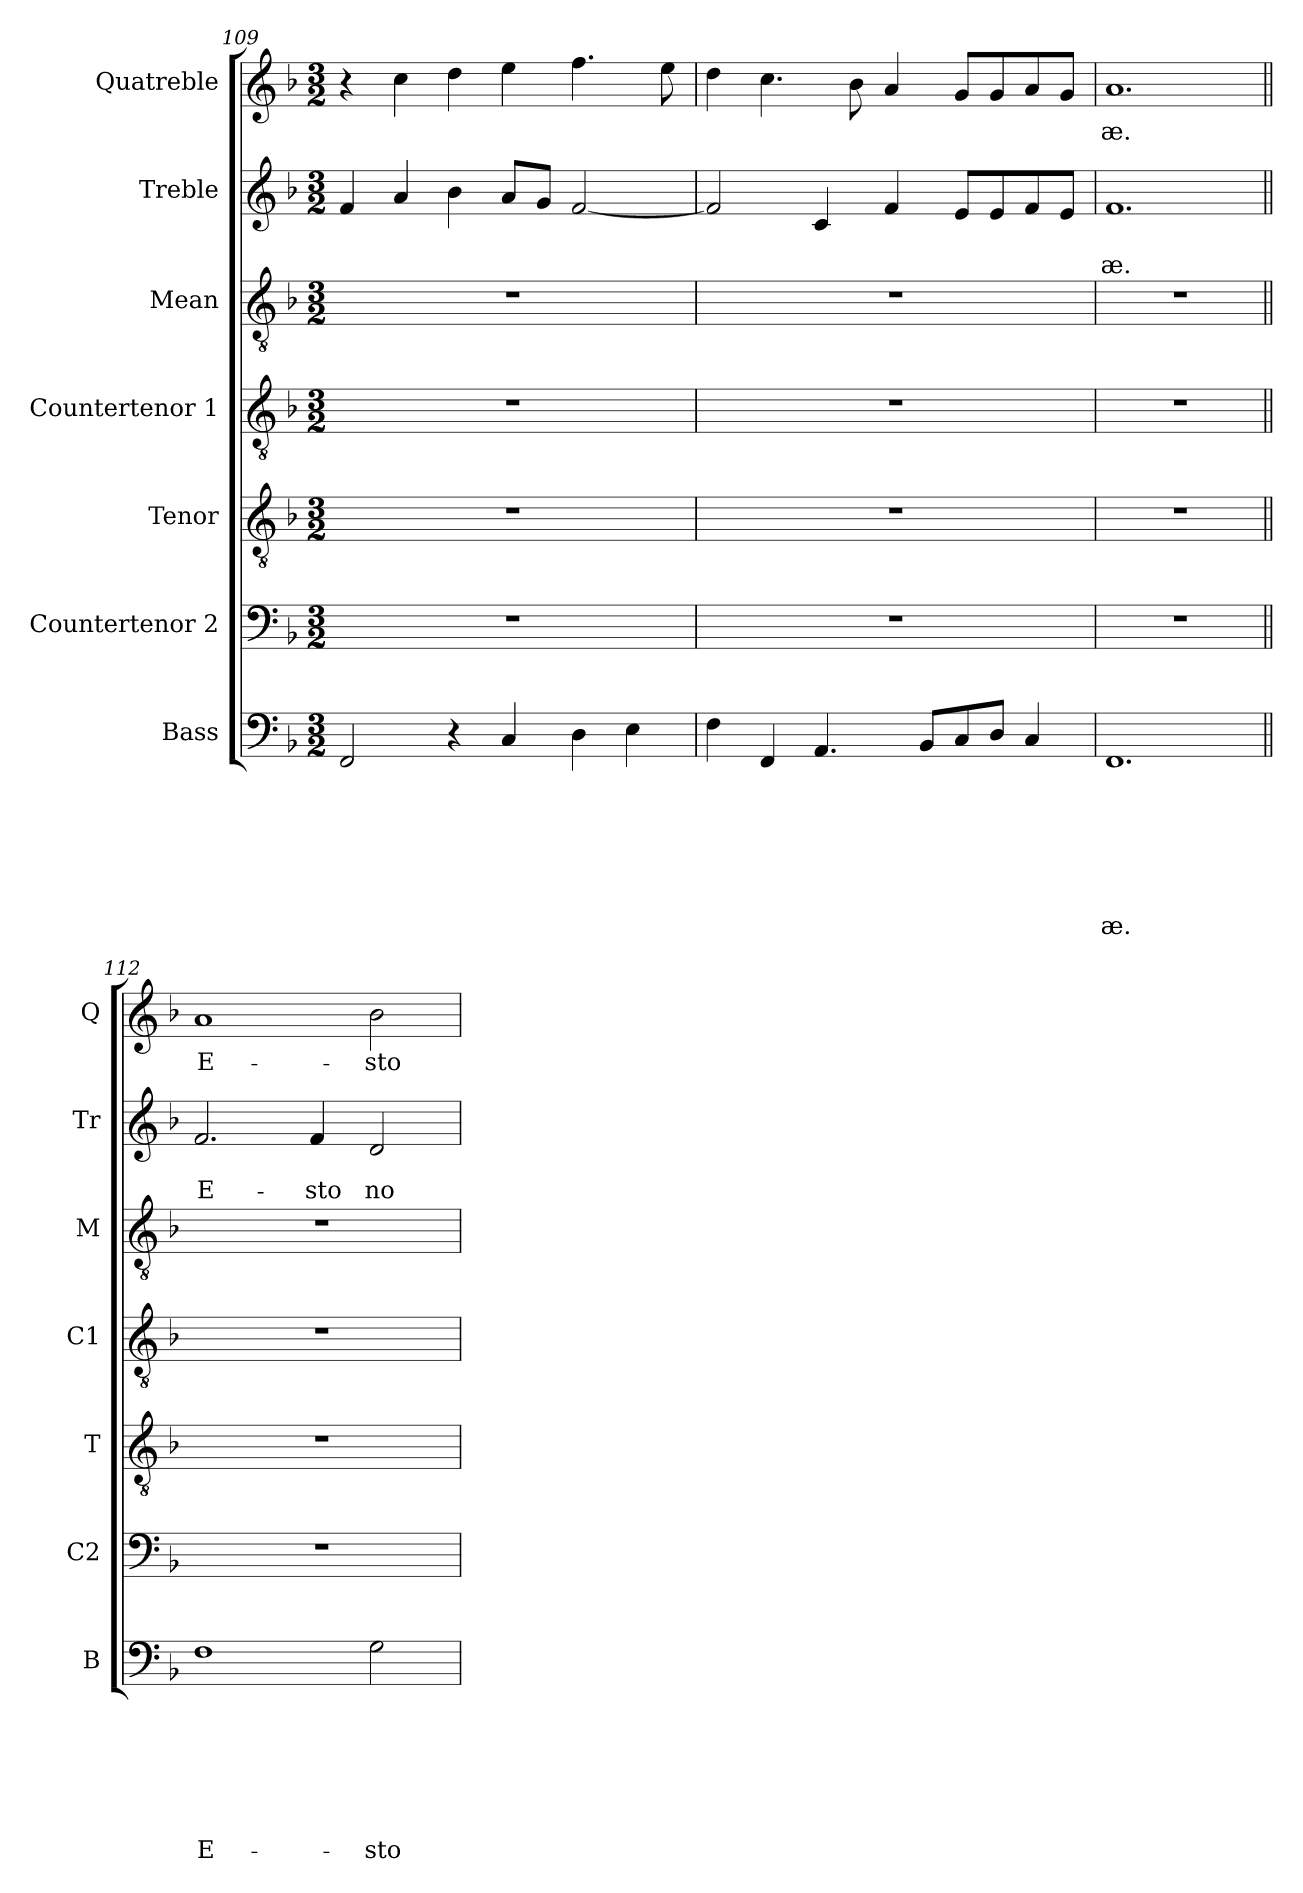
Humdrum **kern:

**kern	**text	**text	**text	**text	**text	**text	**text	**kern	**kern	**kern	**kern	**kern	**text	**text	**kern	**text
*part7	*part7	*part7	*part7	*part7	*part7	*part7	*part7	*part6	*part5	*part4	*part3	*part2	*part2	*part2	*part1	*part1
*staff7	*staff7	*staff7	*staff7	*staff7	*staff7	*staff7	*staff7	*staff6	*staff5	*staff4	*staff3	*staff2	*staff2	*staff2	*staff1	*staff1
*I"Bass	*	*	*	*	*	*	*	*I"Countertenor 2	*I"Tenor	*I"Countertenor 1	*I"Mean	*I"Treble	*	*	*I"Quatreble	*
*I'B	*	*	*	*	*	*	*	*I'C2	*I'T	*I'C1	*I'M	*I'Tr	*	*	*I'Q	*
*clefF4	*	*	*	*	*	*	*	*clefF4	*clefGv2	*clefGv2	*clefGv2	*clefG2	*	*	*clefG2	*
*k[b-]	*	*	*	*	*	*	*	*k[b-]	*k[b-]	*k[b-]	*k[b-]	*k[b-]	*	*	*k[b-]	*
*d:	*	*	*	*	*	*	*	*d:	*d:	*d:	*d:	*d:	*	*	*d:	*
*M3/2	*	*	*	*	*	*	*	*M3/2	*M3/2	*M3/2	*M3/2	*M3/2	*	*	*M3/2	*
=109	=109	=109	=109	=109	=109	=109	=109	=109	=109	=109	=109	=109	=109	=109	=109	=109
2FF/	.	.	.	.	.	.	.	1.r	1.r	1.r	1.r	4f/	.	.	4r	.
.	.	.	.	.	.	.	.	.	.	.	.	4a/	.	.	4cc\	.
4r	.	.	.	.	.	.	.	.	.	.	.	4b-\	.	.	4dd\	.
4C/	.	.	.	.	.	.	.	.	.	.	.	8a/L	.	.	4ee\	.
.	.	.	.	.	.	.	.	.	.	.	.	8g/J	.	.	.	.
4D\	.	.	.	.	.	.	.	.	.	.	.	[2f/	.	.	4.ff\	.
4E\	.	.	.	.	.	.	.	.	.	.	.	.	.	.	.	.
.	.	.	.	.	.	.	.	.	.	.	.	.	.	.	8ee\	.
=110	=110	=110	=110	=110	=110	=110	=110	=110	=110	=110	=110	=110	=110	=110	=110	=110
4F\	.	.	.	.	.	.	.	1.r	1.r	1.r	1.r	2f/]	.	.	4dd\	.
4FF/	.	.	.	.	.	.	.	.	.	.	.	.	.	.	4.cc\	.
4.AA/	.	.	.	.	.	.	.	.	.	.	.	4c/	.	.	.	.
.	.	.	.	.	.	.	.	.	.	.	.	.	.	.	8b-\	.
.	.	.	.	.	.	.	.	.	.	.	.	4f/	.	.	4a/	.
8BB-/L	.	.	.	.	.	.	.	.	.	.	.	.	.	.	.	.
8C/	.	.	.	.	.	.	.	.	.	.	.	8e/L	.	.	8g/L	.
8D/J	.	.	.	.	.	.	.	.	.	.	.	8e/	.	.	8g/	.
4C/	.	.	.	.	.	.	.	.	.	.	.	8f/	.	.	8a/	.
.	.	.	.	.	.	.	.	.	.	.	.	8e/J	.	.	8g/J	.
=111	=111	=111	=111	=111	=111	=111	=111	=111	=111	=111	=111	=111	=111	=111	=111	=111
1.FF	.	.	.	.	.	.	-æ.	1.r	1.r	1.r	1.r	1.f	.	-æ.	1.a	-æ.
!!LO:PB:g=z
=112||	=112||	=112||	=112||	=112||	=112||	=112||	=112||	=112||	=112||	=112||	=112||	=112||	=112||	=112||	=112||	=112||
1F	.	.	.	.	.	.	E-	1.r	1.r	1.r	1.r	2.f/	.	E-	1a	E-
.	.	.	.	.	.	.	.	.	.	.	.	4f/	.	-sto	.	.
2G\	.	.	.	.	.	.	-sto	.	.	.	.	2d/	.	no-	2b-\	-sto
=	=	=	=	=	=	=	=	=	=	=	=	=	=	=	=	=
*-	*-	*-	*-	*-	*-	*-	*-	*-	*-	*-	*-	*-	*-	*-	*-	*-
